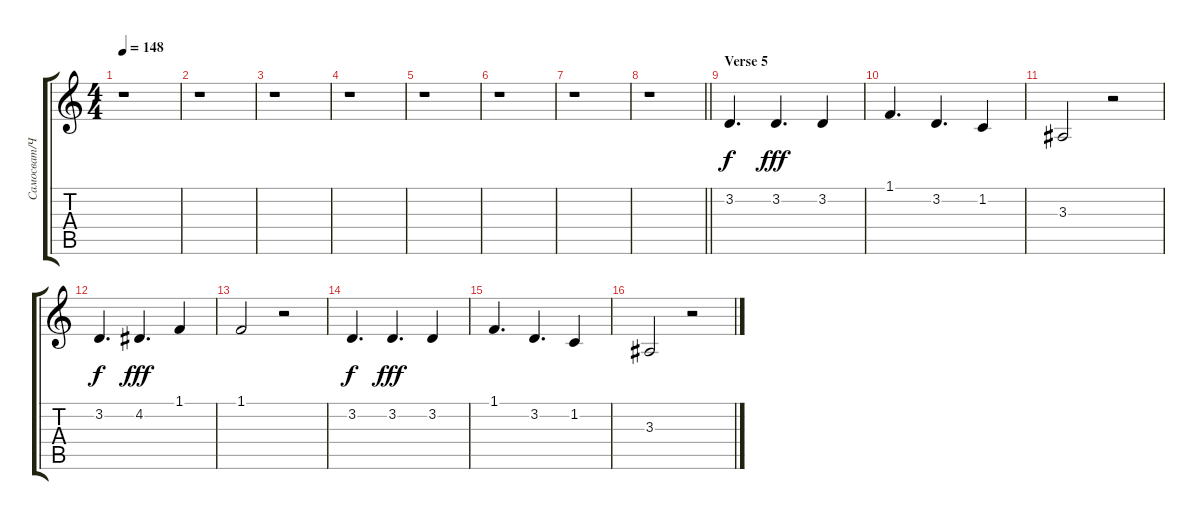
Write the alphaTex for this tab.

\track ("Самосват/Чеботарёва" "Самосват/Ч") {instrument flute}
\staff {score tabs}
\tuning (E4 B3 G3 D3 A2 E2) {hide}
\ts (4 4)
\tempo 148
\clef g2
\ks c
r.1{dy f} |
r.1 |
r.1 |
r.1 |
r.1 |
r.1 |
r.1 |
\barLineRight lightlight
r.1 |
\section ("" "Verse 5")
3.2.4{d instrument synthvoice} 3.2.4{d dy fff} 3.2.4 |
1.1.4{d} 3.2.4{d} 1.2.4 |
3.3.2 r.2 |
3.2.4{d dy f} 4.2.4{d dy fff} 1.1.4 |
1.1.2 r.2 |
3.2.4{d dy f} 3.2.4{d dy fff} 3.2.4 |
1.1.4{d} 3.2.4{d} 1.2.4 |
3.3.2 r.2
